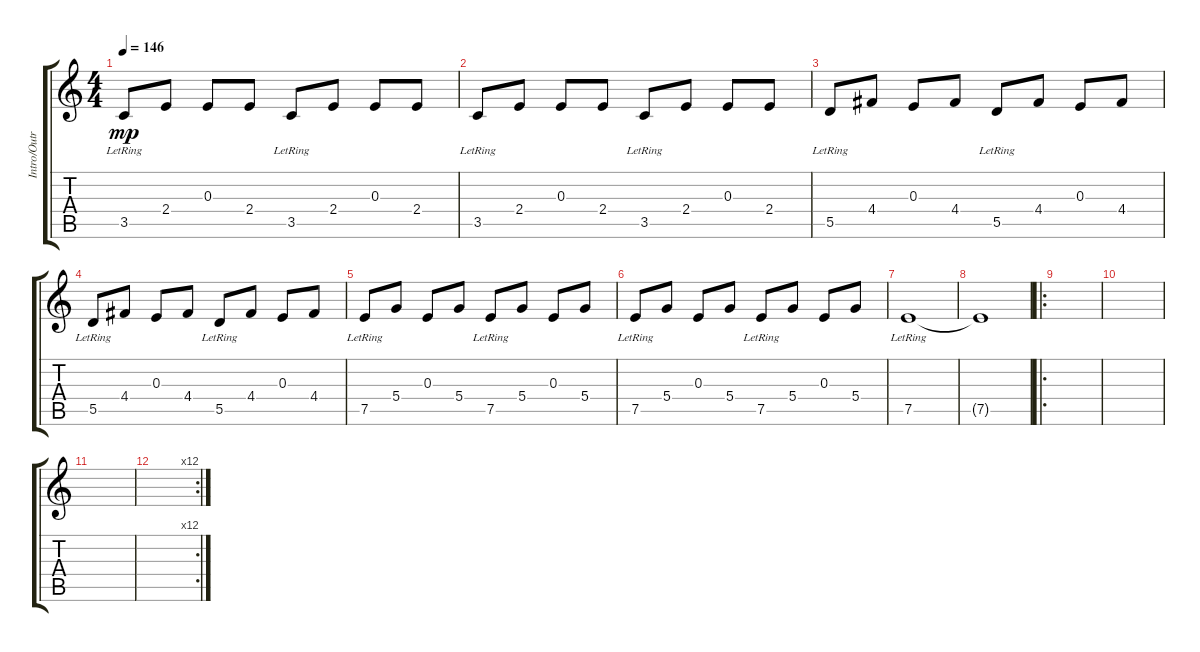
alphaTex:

\track ("Intro/Outro Guitar" "Intro/Outr") {instrument electricguitarjazz}
\staff {score tabs}
\tuning (E4 B3 E3 D3 A2 D2) {hide}
\ts (4 4)
\tempo 146
\clef g2
\ks c
3.5{lr}.8{dy mp} 2.4.8 0.3.8 2.4.8 3.5{lr}.8 2.4.8 0.3.8 2.4.8 |
3.5{lr}.8 2.4.8 0.3.8 2.4.8 3.5{lr}.8 2.4.8 0.3.8 2.4.8 |
5.5{lr}.8 4.4.8 0.3.8 4.4.8 5.5{lr}.8 4.4.8 0.3.8 4.4.8 |
5.5{lr}.8 4.4.8 0.3.8 4.4.8 5.5{lr}.8 4.4.8 0.3.8 4.4.8 |
7.5{lr}.8 5.4.8 0.3.8 5.4.8 7.5{lr}.8 5.4.8 0.3.8 5.4.8 |
7.5{lr}.8 5.4.8 0.3.8 5.4.8 7.5{lr}.8 5.4.8 0.3.8 5.4.8 |
7.5{lr}.1 |
7.5{t}.1 |
\ro
|
|
|
\rc 12
